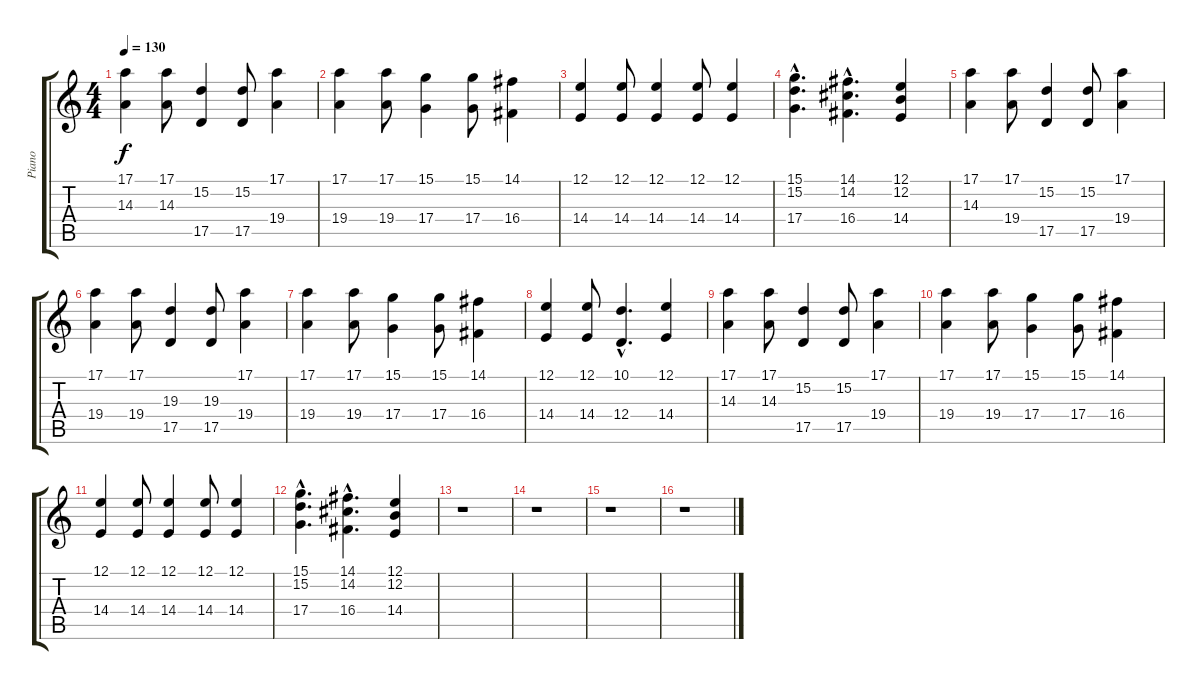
\track ("Piano " "Piano ") {instrument brightacousticpiano}
\staff {score tabs}
\tuning (E4 B3 G3 D3 A2 E2) {hide}
\ts (4 4)
\tempo 130
\clef g2
\ks c
(17.1 14.3).4{dy f} (17.1 14.3).8 (15.2 17.5).4 (15.2 17.5).8 (17.1 19.4).4 |
(17.1 19.4).4 (17.1 19.4).8 (15.1 17.4).4 (15.1 17.4).8 (14.1 16.4).4 |
(12.1 14.4).4 (12.1 14.4).8 (12.1 14.4).4 (12.1 14.4).8 (12.1 14.4).4 |
(15.1{hac} 15.2{hac} 17.4{hac}).4{d} (14.1{hac} 14.2{hac} 16.4{hac}).4{d} (12.1 12.2 14.4).4 |
(17.1 14.3).4 (17.1 19.4).8 (15.2 17.5).4 (15.2 17.5).8 (17.1 19.4).4 |
(17.1 19.4).4 (17.1 19.4).8 (19.3 17.5).4 (19.3 17.5).8 (17.1 19.4).4 |
(17.1 19.4).4 (17.1 19.4).8 (15.1 17.4).4 (15.1 17.4).8 (14.1 16.4).4 |
(12.1 14.4).4 (12.1 14.4).8 (10.1{hac} 12.4{hac}).4{d} (12.1 14.4).4 |
(17.1 14.3).4 (17.1 14.3).8 (15.2 17.5).4 (15.2 17.5).8 (17.1 19.4).4 |
(17.1 19.4).4 (17.1 19.4).8 (15.1 17.4).4 (15.1 17.4).8 (14.1 16.4).4 |
(12.1 14.4).4 (12.1 14.4).8 (12.1 14.4).4 (12.1 14.4).8 (12.1 14.4).4 |
(15.1{hac} 15.2{hac} 17.4{hac}).4{d} (14.1{hac} 14.2{hac} 16.4{hac}).4{d} (12.1 12.2 14.4).4 |
r.1 |
r.1 |
r.1 |
r.1
